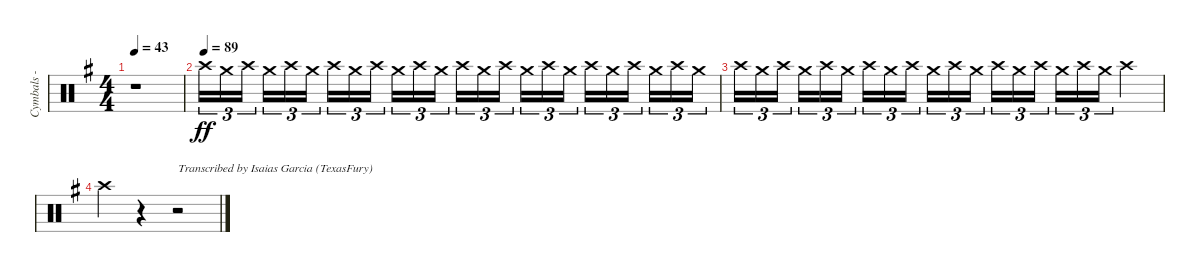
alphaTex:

\track ("Cymbals - crash" "Cymbals - ") {instrument percussion}
\staff {score}
\articulation defaults
\ts (4 4)
\tempo 43
\clef neutral
\ks g
r.1{dy ff} |
\tempo (89)
"Crash high (hit)".16{tu (3 2)} "Crash medium (hit)".16{tu (3 2)} "Crash high (hit)".16{tu (3 2) beam splitsecondary} "Crash medium (hit)".16{tu (3 2)} "Crash high (hit)".16{tu (3 2)} "Crash medium (hit)".16{tu (3 2)} "Crash high (hit)".16{tu (3 2)} "Crash medium (hit)".16{tu (3 2)} "Crash high (hit)".16{tu (3 2) beam splitsecondary} "Crash medium (hit)".16{tu (3 2)} "Crash high (hit)".16{tu (3 2)} "Crash medium (hit)".16{tu (3 2)} "Crash high (hit)".16{tu (3 2)} "Crash medium (hit)".16{tu (3 2)} "Crash high (hit)".16{tu (3 2) beam splitsecondary} "Crash medium (hit)".16{tu (3 2)} "Crash high (hit)".16{tu (3 2)} "Crash medium (hit)".16{tu (3 2)} "Crash high (hit)".16{tu (3 2)} "Crash medium (hit)".16{tu (3 2)} "Crash high (hit)".16{tu (3 2) beam splitsecondary} "Crash medium (hit)".16{tu (3 2)} "Crash high (hit)".16{tu (3 2)} "Crash medium (hit)".16{tu (3 2)} |
"Crash high (hit)".16{tu (3 2)} "Crash medium (hit)".16{tu (3 2)} "Crash high (hit)".16{tu (3 2) beam splitsecondary} "Crash medium (hit)".16{tu (3 2)} "Crash high (hit)".16{tu (3 2)} "Crash medium (hit)".16{tu (3 2)} "Crash high (hit)".16{tu (3 2)} "Crash medium (hit)".16{tu (3 2)} "Crash high (hit)".16{tu (3 2) beam splitsecondary} "Crash medium (hit)".16{tu (3 2)} "Crash high (hit)".16{tu (3 2)} "Crash medium (hit)".16{tu (3 2)} "Crash high (hit)".16{tu (3 2)} "Crash medium (hit)".16{tu (3 2)} "Crash high (hit)".16{tu (3 2) beam splitsecondary} "Crash medium (hit)".16{tu (3 2)} "Crash high (hit)".16{tu (3 2)} "Crash medium (hit)".16{tu (3 2)} "Crash high (hit)".4 |
"Crash high (hit)".4{volume 0} r.4 r.2{txt "Transcribed by Isaias Garcia (TexasFury)"}
